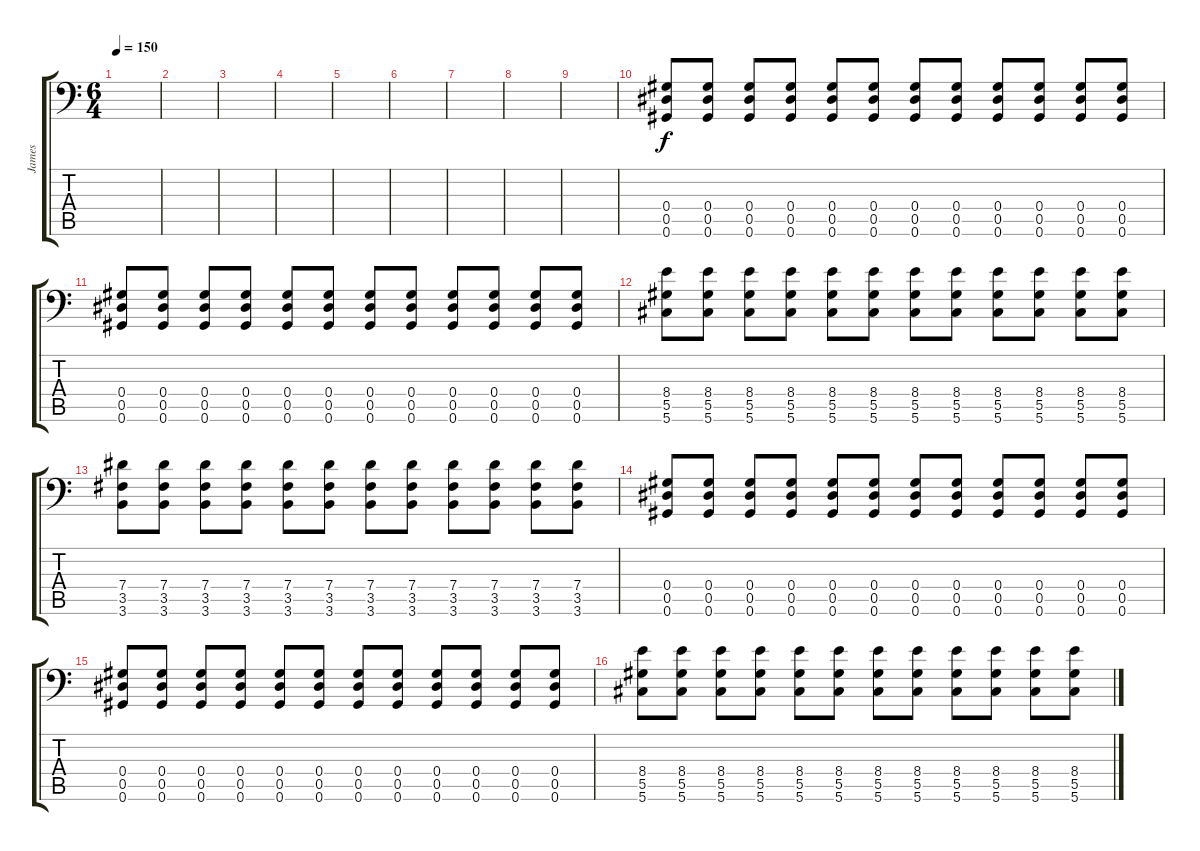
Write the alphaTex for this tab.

\track ("James" "James") {instrument distortionguitar}
\staff {score tabs}
\tuning (Bb3 F3 Db3 Ab2 Eb2 Ab1) {hide}
\ts (6 4)
\tempo 150
\clef f4
\ks c
|
|
|
|
|
|
|
|
|
(0.4 0.5 0.6).8 (0.4 0.5 0.6).8 (0.4 0.5 0.6).8 (0.4 0.5 0.6).8 (0.4 0.5 0.6).8 (0.4 0.5 0.6).8 (0.4 0.5 0.6).8 (0.4 0.5 0.6).8 (0.4 0.5 0.6).8 (0.4 0.5 0.6).8 (0.4 0.5 0.6).8 (0.4 0.5 0.6).8 |
(0.4 0.5 0.6).8 (0.4 0.5 0.6).8 (0.4 0.5 0.6).8 (0.4 0.5 0.6).8 (0.4 0.5 0.6).8 (0.4 0.5 0.6).8 (0.4 0.5 0.6).8 (0.4 0.5 0.6).8 (0.4 0.5 0.6).8 (0.4 0.5 0.6).8 (0.4 0.5 0.6).8 (0.4 0.5 0.6).8 |
(8.4 5.5 5.6).8 (8.4 5.5 5.6).8 (8.4 5.5 5.6).8 (8.4 5.5 5.6).8 (8.4 5.5 5.6).8 (8.4 5.5 5.6).8 (8.4 5.5 5.6).8 (8.4 5.5 5.6).8 (8.4 5.5 5.6).8 (8.4 5.5 5.6).8 (8.4 5.5 5.6).8 (8.4 5.5 5.6).8 |
(7.4 3.5 3.6).8 (7.4 3.5 3.6).8 (7.4 3.5 3.6).8 (7.4 3.5 3.6).8 (7.4 3.5 3.6).8 (7.4 3.5 3.6).8 (7.4 3.5 3.6).8 (7.4 3.5 3.6).8 (7.4 3.5 3.6).8 (7.4 3.5 3.6).8 (7.4 3.5 3.6).8 (7.4 3.5 3.6).8 |
(0.4 0.5 0.6).8 (0.4 0.5 0.6).8 (0.4 0.5 0.6).8 (0.4 0.5 0.6).8 (0.4 0.5 0.6).8 (0.4 0.5 0.6).8 (0.4 0.5 0.6).8 (0.4 0.5 0.6).8 (0.4 0.5 0.6).8 (0.4 0.5 0.6).8 (0.4 0.5 0.6).8 (0.4 0.5 0.6).8 |
(0.4 0.5 0.6).8 (0.4 0.5 0.6).8 (0.4 0.5 0.6).8 (0.4 0.5 0.6).8 (0.4 0.5 0.6).8 (0.4 0.5 0.6).8 (0.4 0.5 0.6).8 (0.4 0.5 0.6).8 (0.4 0.5 0.6).8 (0.4 0.5 0.6).8 (0.4 0.5 0.6).8 (0.4 0.5 0.6).8 |
(8.4 5.5 5.6).8 (8.4 5.5 5.6).8 (8.4 5.5 5.6).8 (8.4 5.5 5.6).8 (8.4 5.5 5.6).8 (8.4 5.5 5.6).8 (8.4 5.5 5.6).8 (8.4 5.5 5.6).8 (8.4 5.5 5.6).8 (8.4 5.5 5.6).8 (8.4 5.5 5.6).8 (8.4 5.5 5.6).8
